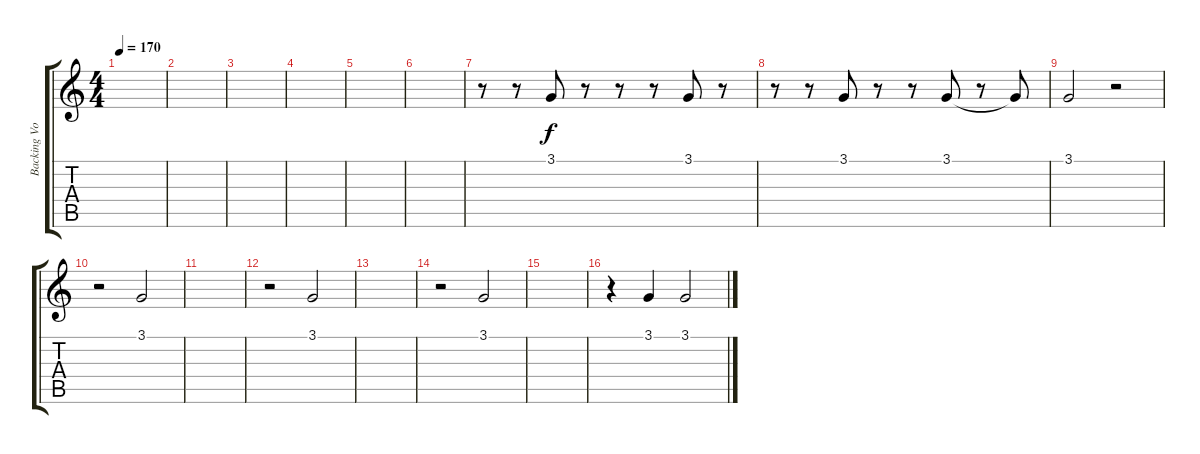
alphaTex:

\track ("Backing Vocals (Ian)" "Backing Vo") {instrument clarinet}
\staff {score tabs}
\tuning (E4 B3 G3 D3 A2 E2) {hide}
\ts (4 4)
\tempo 170
\clef g2
\ks c
|
|
|
|
|
|
r.8 r.8 3.1.8 r.8 r.8 r.8 3.1.8 r.8 |
r.8 r.8 3.1.8 r.8 r.8 3.1.8 r.8 3.1{t}.8 |
3.1.2 r.2 |
r.2 3.1.2 |
|
r.2 3.1.2 |
|
r.2 3.1.2 |
|
r.4 3.1.4 3.1.2
